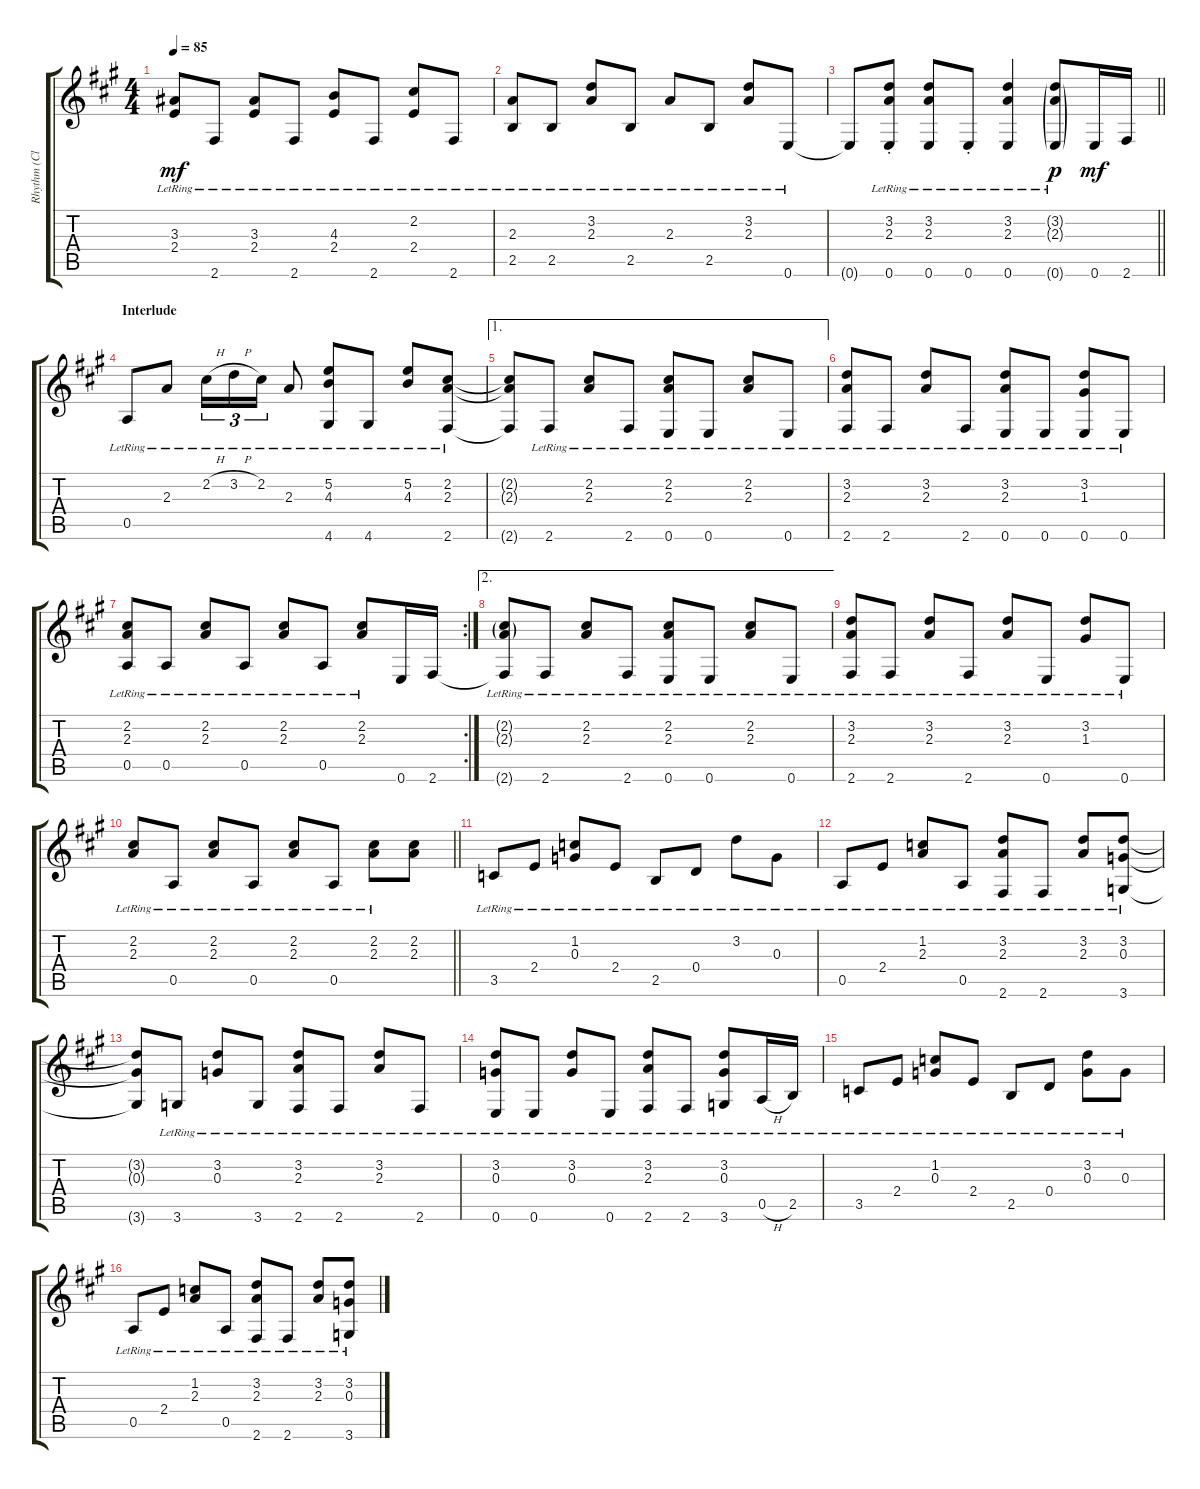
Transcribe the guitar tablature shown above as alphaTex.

\track ("Rhythm (Clapton)" "Rhythm (Cl") {instrument acousticguitarsteel}
\staff {score tabs}
\tuning (E4 B3 G3 D3 A2 E2) {hide}
\ts (4 4)
\tempo 85
\clef g2
\ks a
(3.3{lr} 2.4{lr}).8{dy mf} 2.6{lr}.8 (3.3{lr} 2.4{lr}).8 2.6{lr}.8 (4.3{lr} 2.4{lr}).8 2.6{lr}.8 (2.2{lr} 2.4{lr}).8 2.6{lr}.8 |
(2.3{lr} 2.5{lr}).8 2.5{lr}.8 (3.2{lr} 2.3{lr}).8 2.5{lr}.8 2.3{lr}.8 2.5{lr}.8 (3.2{lr} 2.3{lr}).8 0.6{lr}.8 |
\barLineRight lightlight
0.6{t}.8 (3.2{st lr} 2.3{st lr} 0.6{st lr}).8 (3.2{lr} 2.3{lr} 0.6{lr}).8 0.6{st lr}.8 (3.2{lr} 2.3{lr} 0.6{lr}).4 (3.2{g lr} 2.3{g lr} 0.6{g lr}).8{dy p} 0.6.16{dy mf} 2.6.16 |
\section ("" "Interlude")
0.5{lr}.8 2.3{lr}.8 2.2{h lr}.16{tu (3 2)} 3.2{h lr}.16{tu (3 2)} 2.2{lr}.16{tu (3 2)} 2.3{lr}.8 (5.2{lr} 4.3{lr} 4.6{lr}).8 4.6{lr}.8 (5.2{lr} 4.3{lr}).8 (2.2{lr} 2.3{lr} 2.6{lr}).8 |
\ae 1
(2.2{t} 2.3{t} 2.6{t}).8 2.6{lr}.8 (2.2{lr} 2.3{lr}).8 2.6{lr}.8 (2.2{lr} 2.3{lr} 0.6{lr}).8 0.6{lr}.8 (2.2{lr} 2.3{lr}).8 0.6{lr}.8 |
(3.2{lr} 2.3{lr} 2.6{lr}).8 2.6{lr}.8 (3.2{lr} 2.3{lr}).8 2.6{lr}.8 (3.2{lr} 2.3{lr} 0.6{lr}).8 0.6{lr}.8 (3.2{lr} 1.3{lr} 0.6{lr}).8 0.6{lr}.8 |
\rc 2
(2.2{lr} 2.3{lr} 0.5{lr}).8 0.5{lr}.8 (2.2{lr} 2.3{lr}).8 0.5{lr}.8 (2.2{lr} 2.3{lr}).8 0.5{lr}.8 (2.2{lr} 2.3{lr}).8 0.6.16 2.6.16 |
\ae 2
(2.2{g lr} 2.3{g lr} 2.6{t}).8 2.6{lr}.8 (2.2{lr} 2.3{lr}).8 2.6{lr}.8 (2.2{lr} 2.3{lr} 0.6{lr}).8 0.6{lr}.8 (2.2{lr} 2.3{lr}).8 0.6{lr}.8 |
(3.2{lr} 2.3{lr} 2.6{lr}).8 2.6{lr}.8 (3.2{lr} 2.3{lr}).8 2.6{lr}.8 (3.2{lr} 2.3{lr}).8 0.6{lr}.8 (3.2{lr} 1.3{lr}).8 0.6{lr}.8 |
\barLineRight lightlight
(2.2{lr} 2.3{lr}).8 0.5{lr}.8 (2.2{lr} 2.3{lr}).8 0.5{lr}.8 (2.2{lr} 2.3{lr}).8 0.5{lr}.8 (2.2{lr} 2.3{lr}).8 (2.2 2.3).8 |
3.5{lr}.8 2.4{lr}.8 (1.2{lr} 0.3{lr}).8 2.4{lr}.8 2.5{lr}.8 0.4{lr}.8 3.2{lr}.8 0.3{lr}.8 |
0.5{lr}.8 2.4{lr}.8 (1.2{lr} 2.3{lr}).8 0.5{lr}.8 (3.2{lr} 2.3{lr} 2.6{lr}).8 2.6{lr}.8 (3.2{lr} 2.3{lr}).8 (3.2{lr} 0.3{lr} 3.6{lr}).8 |
(3.2{t} 0.3{t} 3.6{t}).8 3.6{lr}.8 (3.2{lr} 0.3{lr}).8 3.6{lr}.8 (3.2{lr} 2.3{lr} 2.6{lr}).8 2.6{lr}.8 (3.2{lr} 2.3{lr}).8 2.6{lr}.8 |
(3.2{lr} 0.3{lr} 0.6{lr}).8 0.6{lr}.8 (3.2{lr} 0.3{lr}).8 0.6{lr}.8 (3.2{lr} 2.3{lr} 2.6{lr}).8 2.6{lr}.8 (3.2{lr} 0.3{lr} 3.6{lr}).8 0.5{h lr}.16 2.5{lr}.16 |
3.5{lr}.8 2.4{lr}.8 (1.2{lr} 0.3{lr}).8 2.4{lr}.8 2.5{lr}.8 0.4{lr}.8 (3.2{lr} 0.3{lr}).8 0.3{lr}.8 |
0.5{lr}.8 2.4{lr}.8 (1.2{lr} 2.3{lr}).8 0.5{lr}.8 (3.2{lr} 2.3{lr} 2.6{lr}).8 2.6{lr}.8 (3.2{lr} 2.3{lr}).8 (3.2{lr} 0.3{lr} 3.6{lr}).8
